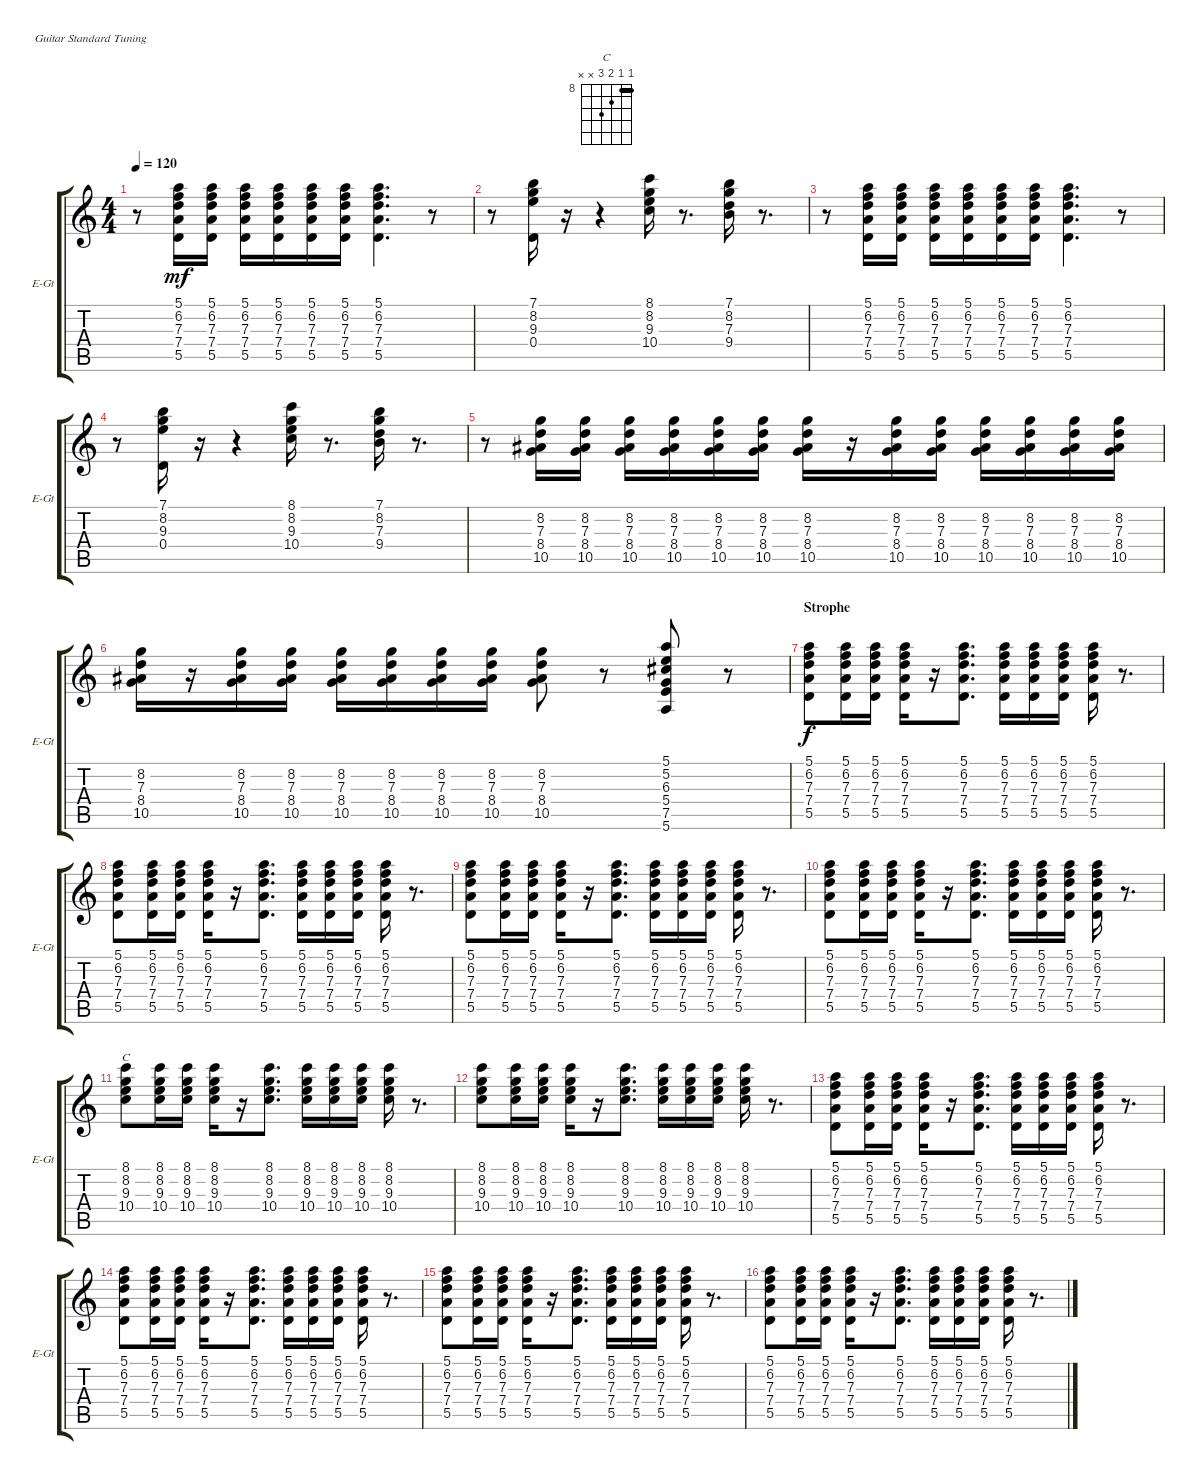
\bracketExtendMode groupsimilarinstruments
\singleTrackTrackNamePolicy allsystems
\multiTrackTrackNamePolicy allsystems
\firstSystemTrackNameOrientation horizontal
\otherSystemsTrackNameOrientation horizontal
\track ("E-Git CLEAN " "E-Gt") {instrument electricguitarclean}
\staff {score tabs}
\tuning (E4 B3 G3 D3 A2 E2)
\chord ("C" 8 8 9 10 x x) {firstfret 8 barre 8}
\ts (4 4)
\tempo 120
\clef g2
\ks c
r.8{dy mf} (7.4 7.3 6.2 5.1 5.5).16 (5.1 6.2 7.3 5.5 7.4).16 (5.5 7.4 7.3 6.2 5.1).16 (5.1 6.2 7.3 7.4 5.5).16 (5.5 7.4 7.3 6.2 5.1).16 (5.1 6.2 7.3 5.5 7.4).16 (5.5 7.4 7.3 6.2 5.1).4{d} r.8 |
r.8 (9.3 8.2 7.1 0.4).16 r.16 r.4 (9.3 8.1 8.2 10.4).16 r.8{d} (7.3 8.2 7.1 9.4).16 r.8{d} |
r.8 (7.4 7.3 6.2 5.1 5.5).16 (5.1 6.2 7.3 5.5 7.4).16 (5.5 7.4 7.3 6.2 5.1).16 (5.1 6.2 7.3 7.4 5.5).16 (5.5 7.4 7.3 6.2 5.1).16 (5.1 6.2 7.3 5.5 7.4).16 (5.5 7.4 7.3 6.2 5.1).4{d} r.8 |
r.8 (9.3 8.2 7.1 0.4).16 r.16 r.4 (9.3 8.1 8.2 10.4).16 r.8{d} (7.3 8.2 7.1 9.4).16 r.8{d} |
r.8 (7.3 8.4 8.2 10.5).16 (8.2 8.4 7.3 10.5).16 (7.3 8.4 8.2 10.5).16 (8.2 7.3 8.4 10.5).16 (7.3 8.4 8.2 10.5).16 (8.2 7.3 8.4 10.5).16 (7.3 8.4 8.2 10.5).16 r.16 (7.3 8.4 8.2 10.5).16 (8.2 8.4 7.3 10.5).16 (7.3 8.4 8.2 10.5).16 (8.2 7.3 8.4 10.5).16 (7.3 8.4 8.2 10.5).16 (8.2 7.3 8.4 10.5).16 |
(10.5 7.3 8.4 8.2).16 r.16 (10.5 7.3 8.4 8.2).16 (8.2 8.4 10.5 7.3).16 (10.5 7.3 8.4 8.2).16 (8.2 7.3 8.4 10.5).16 (10.5 7.3 8.4 8.2).16 (8.2 7.3 8.4 10.5).16 (10.5 7.3 8.4 8.2).8 r.8 (5.1 5.6 7.5 6.3 5.4 5.2).8 r.8 |
\section ("" "Strophe")
(5.5 7.4 7.3 6.2 5.1).8{dy f} (5.5 7.4 7.3 6.2 5.1).16 (5.5 7.4 7.3 6.2 5.1).16 (5.5 7.4 7.3 6.2 5.1).16 r.16 (5.5 7.4 7.3 6.2 5.1).8{d} (5.5 7.4 7.3 6.2 5.1).16 (5.5 7.4 7.3 6.2 5.1).16 (5.5 7.4 7.3 6.2 5.1).16 (5.5 7.4 7.3 6.2 5.1).16 r.8{d} |
(5.5 7.4 7.3 6.2 5.1).8 (5.5 7.4 7.3 6.2 5.1).16 (5.5 7.4 7.3 6.2 5.1).16 (5.5 7.4 7.3 6.2 5.1).16 r.16 (5.5 7.4 7.3 6.2 5.1).8{d} (5.5 7.4 7.3 6.2 5.1).16 (5.5 7.4 7.3 6.2 5.1).16 (5.5 7.4 7.3 6.2 5.1).16 (5.5 7.4 7.3 6.2 5.1).16 r.8{d} |
(5.5 7.4 7.3 6.2 5.1).8 (5.5 7.4 7.3 6.2 5.1).16 (5.5 7.4 7.3 6.2 5.1).16 (5.5 7.4 7.3 6.2 5.1).16 r.16 (5.5 7.4 7.3 6.2 5.1).8{d} (5.5 7.4 7.3 6.2 5.1).16 (5.5 7.4 7.3 6.2 5.1).16 (5.5 7.4 7.3 6.2 5.1).16 (5.5 7.4 7.3 6.2 5.1).16 r.8{d} |
(5.5 7.4 7.3 6.2 5.1).8 (5.5 7.4 7.3 6.2 5.1).16 (5.5 7.4 7.3 6.2 5.1).16 (5.5 7.4 7.3 6.2 5.1).16 r.16 (5.5 7.4 7.3 6.2 5.1).8{d} (5.5 7.4 7.3 6.2 5.1).16 (5.5 7.4 7.3 6.2 5.1).16 (5.5 7.4 7.3 6.2 5.1).16 (5.5 7.4 7.3 6.2 5.1).16 r.8{d} |
(10.4 9.3 8.2 8.1).8{ch "C"} (10.4 9.3 8.2 8.1).16 (10.4 9.3 8.2 8.1).16 (10.4 9.3 8.2 8.1).16 r.16 (10.4 9.3 8.2 8.1).8{d} (10.4 9.3 8.2 8.1).16 (10.4 9.3 8.2 8.1).16 (10.4 9.3 8.2 8.1).16 (10.4 9.3 8.2 8.1).16 r.8{d} |
(10.4 9.3 8.2 8.1).8 (10.4 9.3 8.2 8.1).16 (10.4 9.3 8.2 8.1).16 (10.4 9.3 8.2 8.1).16 r.16 (10.4 9.3 8.2 8.1).8{d} (10.4 9.3 8.2 8.1).16 (10.4 9.3 8.2 8.1).16 (10.4 9.3 8.2 8.1).16 (10.4 9.3 8.2 8.1).16 r.8{d} |
(5.5 7.4 7.3 6.2 5.1).8 (5.5 7.4 7.3 6.2 5.1).16 (5.5 7.4 7.3 6.2 5.1).16 (5.5 7.4 7.3 6.2 5.1).16 r.16 (5.5 7.4 7.3 6.2 5.1).8{d} (5.5 7.4 7.3 6.2 5.1).16 (5.5 7.4 7.3 6.2 5.1).16 (5.5 7.4 7.3 6.2 5.1).16 (5.5 7.4 7.3 6.2 5.1).16 r.8{d} |
(5.5 7.4 7.3 6.2 5.1).8 (5.5 7.4 7.3 6.2 5.1).16 (5.5 7.4 7.3 6.2 5.1).16 (5.5 7.4 7.3 6.2 5.1).16 r.16 (5.5 7.4 7.3 6.2 5.1).8{d} (5.5 7.4 7.3 6.2 5.1).16 (5.5 7.4 7.3 6.2 5.1).16 (5.5 7.4 7.3 6.2 5.1).16 (5.5 7.4 7.3 6.2 5.1).16 r.8{d} |
(5.5 7.4 7.3 6.2 5.1).8 (5.5 7.4 7.3 6.2 5.1).16 (5.5 7.4 7.3 6.2 5.1).16 (5.5 7.4 7.3 6.2 5.1).16 r.16 (5.5 7.4 7.3 6.2 5.1).8{d} (5.5 7.4 7.3 6.2 5.1).16 (5.5 7.4 7.3 6.2 5.1).16 (5.5 7.4 7.3 6.2 5.1).16 (5.5 7.4 7.3 6.2 5.1).16 r.8{d} |
(5.5 7.4 7.3 6.2 5.1).8 (5.5 7.4 7.3 6.2 5.1).16 (5.5 7.4 7.3 6.2 5.1).16 (5.5 7.4 7.3 6.2 5.1).16 r.16 (5.5 7.4 7.3 6.2 5.1).8{d} (5.5 7.4 7.3 6.2 5.1).16 (5.5 7.4 7.3 6.2 5.1).16 (5.5 7.4 7.3 6.2 5.1).16 (5.5 7.4 7.3 6.2 5.1).16 r.8{d}
